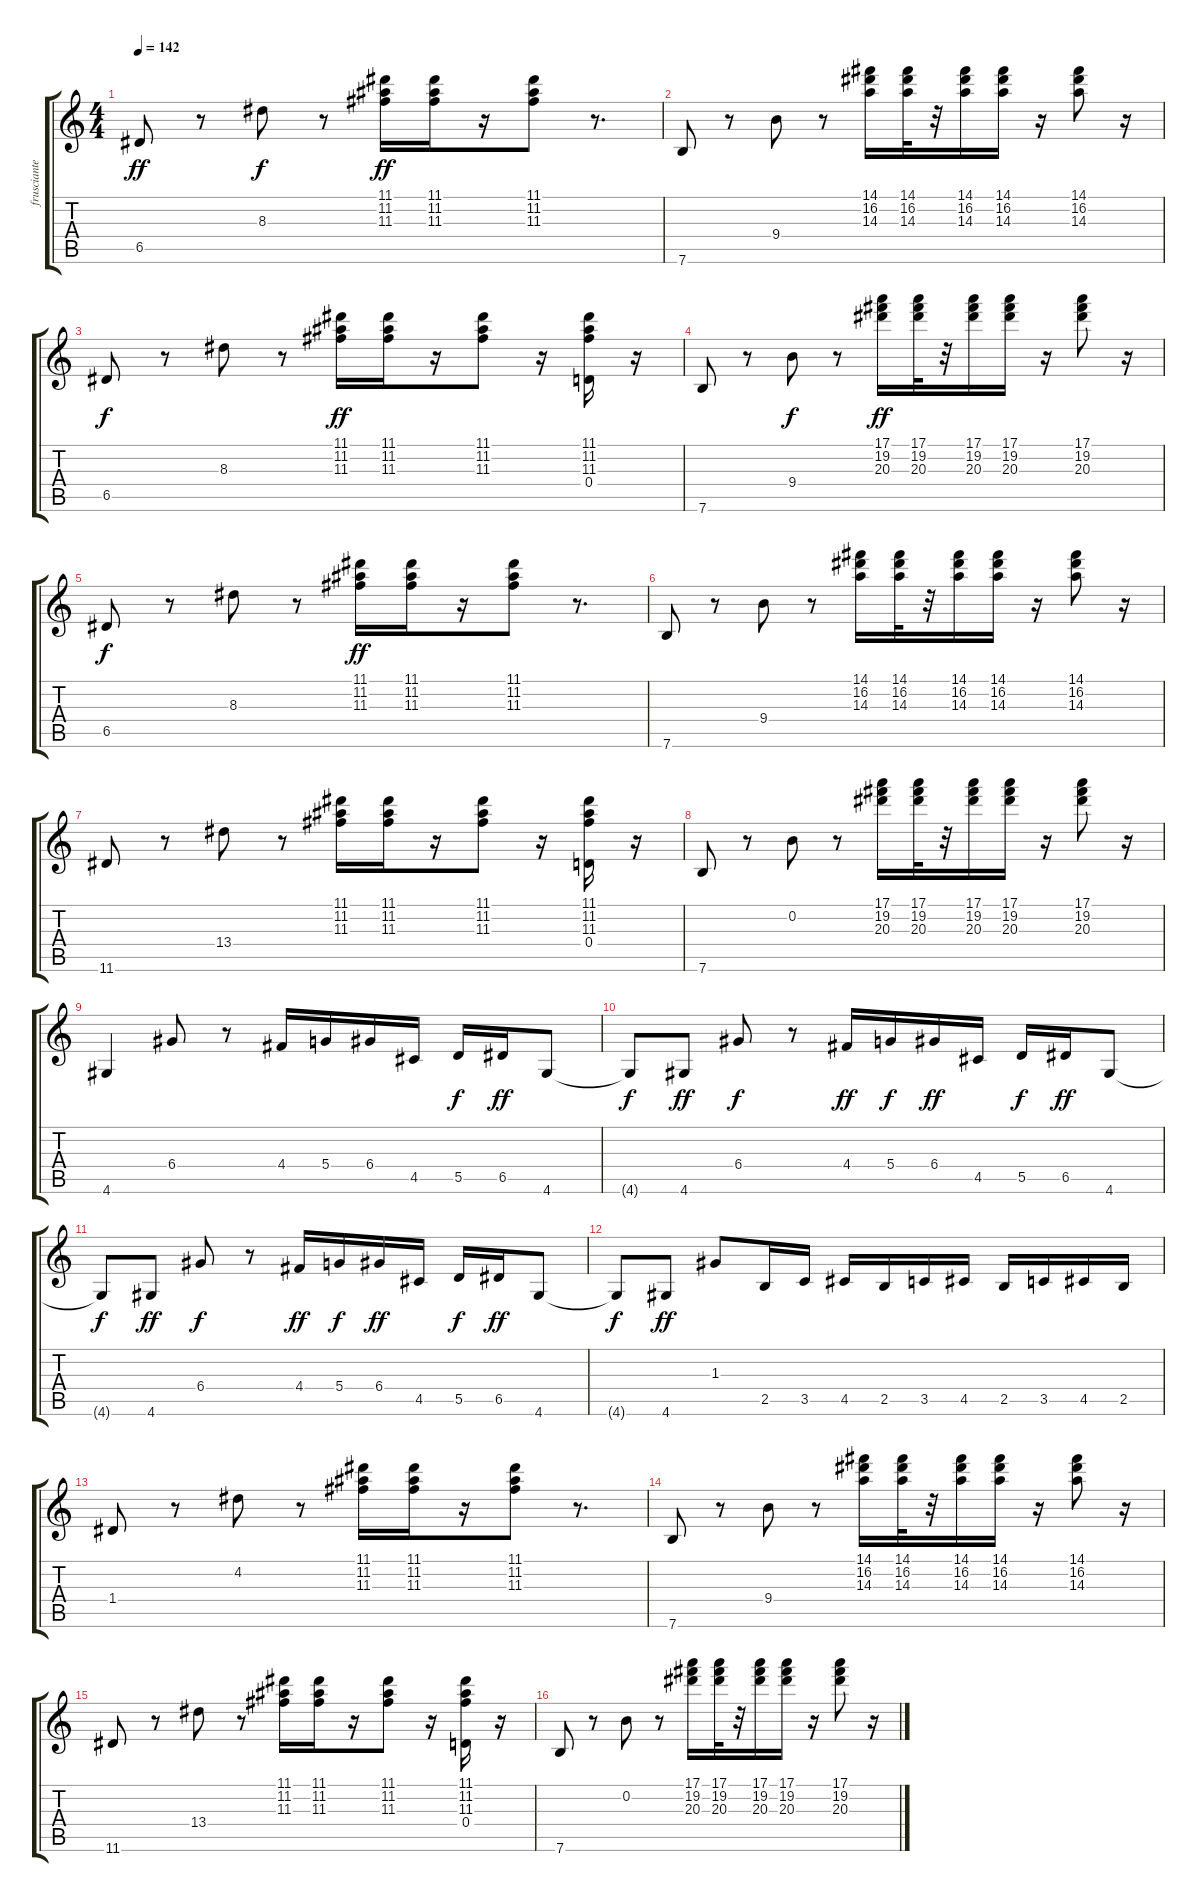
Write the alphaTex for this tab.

\track ("frusciante" "frusciante") {instrument electricguitarclean}
\staff {score tabs}
\tuning (E4 B3 G3 D3 A2 E2) {hide}
\ts (4 4)
\tempo 142
\clef g2
\ks c
6.5.8{dy ff instrument electricguitarclean} r.8 8.3.8{dy f} r.8 (11.1 11.2 11.3).16{dy ff} (11.1 11.2 11.3).16 r.16 (11.1 11.2 11.3).8 r.8{d} |
7.6.8 r.8 9.4.8 r.8 (14.1 16.2 14.3).16 (14.1 16.2 14.3).32 r.32 (14.1 16.2 14.3).16 (14.1 16.2 14.3).16 r.16 (14.1 16.2 14.3).8 r.16 |
6.5.8{dy f} r.8 8.3.8 r.8 (11.1 11.2 11.3).16{dy ff} (11.1 11.2 11.3).16 r.16 (11.1 11.2 11.3).8 r.16 (11.1 11.2 11.3 0.4).16 r.16 |
7.6.8 r.8 9.4.8{dy f} r.8 (17.1 19.2 20.3).16{dy ff} (17.1 19.2 20.3).32 r.32 (17.1 19.2 20.3).16 (17.1 19.2 20.3).16 r.16 (17.1 19.2 20.3).8 r.16 |
6.5.8{dy f} r.8 8.3.8 r.8 (11.1 11.2 11.3).16{dy ff} (11.1 11.2 11.3).16 r.16 (11.1 11.2 11.3).8 r.8{d} |
7.6.8 r.8 9.4.8 r.8 (14.1 16.2 14.3).16 (14.1 16.2 14.3).32 r.32 (14.1 16.2 14.3).16 (14.1 16.2 14.3).16 r.16 (14.1 16.2 14.3).8 r.16 |
11.6.8 r.8 13.4.8 r.8 (11.1 11.2 11.3).16 (11.1 11.2 11.3).16 r.16 (11.1 11.2 11.3).8 r.16 (11.1 11.2 11.3 0.4).16 r.16 |
7.6.8 r.8 0.2.8 r.8 (17.1 19.2 20.3).16 (17.1 19.2 20.3).32 r.32 (17.1 19.2 20.3).16 (17.1 19.2 20.3).16 r.16 (17.1 19.2 20.3).8 r.16 |
4.6.4 6.4.8 r.8 4.4.16 5.4.16 6.4.16 4.5.16 5.5.16{dy f} 6.5.16{dy ff} 4.6.8 |
4.6{t}.8{dy f} 4.6.8{dy ff} 6.4.8{dy f} r.8 4.4.16{dy ff} 5.4.16{dy f} 6.4.16{dy ff} 4.5.16 5.5.16{dy f} 6.5.16{dy ff} 4.6.8 |
4.6{t}.8{dy f} 4.6.8{dy ff} 6.4.8{dy f} r.8 4.4.16{dy ff} 5.4.16{dy f} 6.4.16{dy ff} 4.5.16 5.5.16{dy f} 6.5.16{dy ff} 4.6.8 |
4.6{t}.8{dy f} 4.6.8{dy ff} 1.3.8 2.5.16 3.5.16 4.5.16 2.5.16 3.5.16 4.5.16 2.5.16 3.5.16 4.5.16 2.5.16 |
1.4.8 r.8 4.2.8 r.8 (11.1 11.2 11.3).16 (11.1 11.2 11.3).16 r.16 (11.1 11.2 11.3).8 r.8{d} |
7.6.8 r.8 9.4.8 r.8 (14.1 16.2 14.3).16 (14.1 16.2 14.3).32 r.32 (14.1 16.2 14.3).16 (14.1 16.2 14.3).16 r.16 (14.1 16.2 14.3).8 r.16 |
11.6.8 r.8 13.4.8 r.8 (11.1 11.2 11.3).16 (11.1 11.2 11.3).16 r.16 (11.1 11.2 11.3).8 r.16 (11.1 11.2 11.3 0.4).16 r.16 |
7.6.8 r.8 0.2.8 r.8 (17.1 19.2 20.3).16 (17.1 19.2 20.3).32 r.32 (17.1 19.2 20.3).16 (17.1 19.2 20.3).16 r.16 (17.1 19.2 20.3).8 r.16
